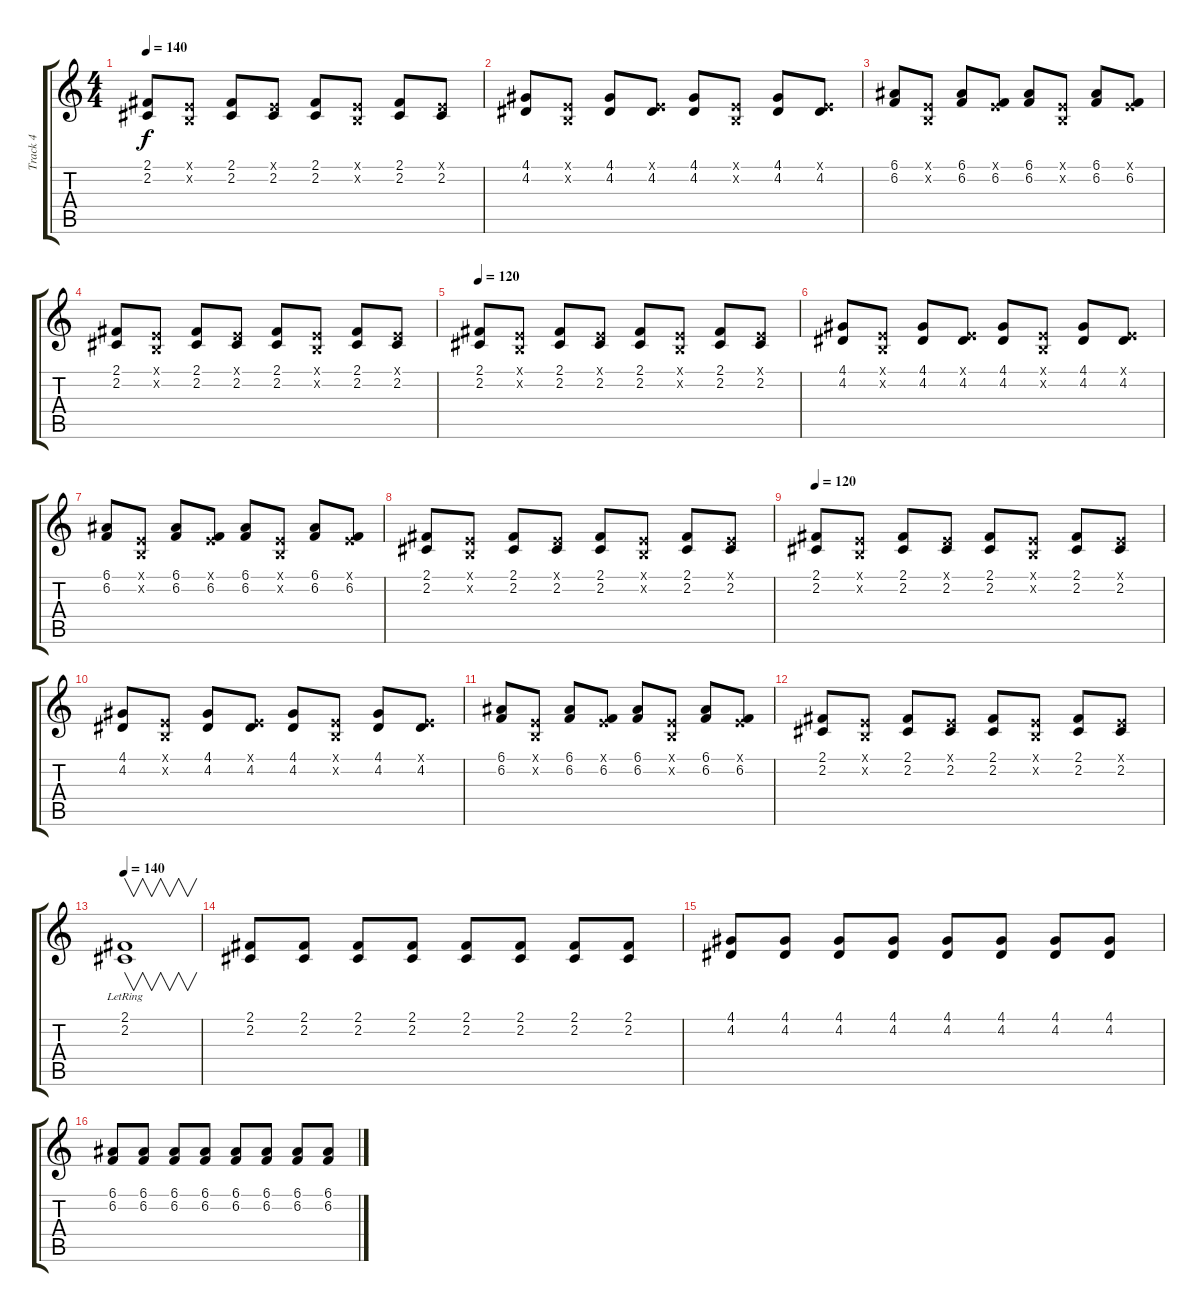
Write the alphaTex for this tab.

\track ("Track 4" "Track 4") {instrument drawbarorgan}
\staff {score tabs}
\tuning (E4 B3 G3 D3 A2 E2) {hide}
\ts (4 4)
\tempo 140
\clef g2
\ks c
(2.1 2.2).8{dy f} (0.1{x} 0.2{x}).8 (2.1 2.2).8 (0.1{x} 2.2).8 (2.1 2.2).8 (0.1{x} 0.2{x}).8 (2.1 2.2).8 (0.1{x} 2.2).8 |
(4.1 4.2).8 (0.1{x} 0.2{x}).8 (4.1 4.2).8 (0.1{x} 4.2).8 (4.1 4.2).8 (0.1{x} 0.2{x}).8 (4.1 4.2).8 (0.1{x} 4.2).8 |
(6.1 6.2).8 (0.1{x} 0.2{x}).8 (6.1 6.2).8 (0.1{x} 6.2).8 (6.1 6.2).8 (0.1{x} 0.2{x}).8 (6.1 6.2).8 (0.1{x} 6.2).8 |
(2.1 2.2).8 (0.1{x} 0.2{x}).8 (2.1 2.2).8 (0.1{x} 2.2).8 (2.1 2.2).8 (0.1{x} 0.2{x}).8 (2.1 2.2).8 (0.1{x} 2.2).8 |
\tempo 120
(2.1 2.2).8 (0.1{x} 0.2{x}).8 (2.1 2.2).8 (0.1{x} 2.2).8 (2.1 2.2).8 (0.1{x} 0.2{x}).8 (2.1 2.2).8 (0.1{x} 2.2).8 |
(4.1 4.2).8 (0.1{x} 0.2{x}).8 (4.1 4.2).8 (0.1{x} 4.2).8 (4.1 4.2).8 (0.1{x} 0.2{x}).8 (4.1 4.2).8 (0.1{x} 4.2).8 |
(6.1 6.2).8 (0.1{x} 0.2{x}).8 (6.1 6.2).8 (0.1{x} 6.2).8 (6.1 6.2).8 (0.1{x} 0.2{x}).8 (6.1 6.2).8 (0.1{x} 6.2).8 |
(2.1 2.2).8 (0.1{x} 0.2{x}).8 (2.1 2.2).8 (0.1{x} 2.2).8 (2.1 2.2).8 (0.1{x} 0.2{x}).8 (2.1 2.2).8 (0.1{x} 2.2).8 |
\tempo 120
(2.1 2.2).8 (0.1{x} 0.2{x}).8 (2.1 2.2).8 (0.1{x} 2.2).8 (2.1 2.2).8 (0.1{x} 0.2{x}).8 (2.1 2.2).8 (0.1{x} 2.2).8 |
(4.1 4.2).8 (0.1{x} 0.2{x}).8 (4.1 4.2).8 (0.1{x} 4.2).8 (4.1 4.2).8 (0.1{x} 0.2{x}).8 (4.1 4.2).8 (0.1{x} 4.2).8 |
(6.1 6.2).8 (0.1{x} 0.2{x}).8 (6.1 6.2).8 (0.1{x} 6.2).8 (6.1 6.2).8 (0.1{x} 0.2{x}).8 (6.1 6.2).8 (0.1{x} 6.2).8 |
(2.1 2.2).8 (0.1{x} 0.2{x}).8 (2.1 2.2).8 (0.1{x} 2.2).8 (2.1 2.2).8 (0.1{x} 0.2{x}).8 (2.1 2.2).8 (0.1{x} 2.2).8 |
\tempo 140
(2.1{lr} 2.2{lr}).1{v} |
(2.1 2.2).8 (2.1 2.2).8 (2.1 2.2).8 (2.1 2.2).8 (2.1 2.2).8 (2.1 2.2).8 (2.1 2.2).8 (2.1 2.2).8 |
(4.1 4.2).8 (4.1 4.2).8 (4.1 4.2).8 (4.1 4.2).8 (4.1 4.2).8 (4.1 4.2).8 (4.1 4.2).8 (4.1 4.2).8 |
(6.1 6.2).8 (6.1 6.2).8 (6.1 6.2).8 (6.1 6.2).8 (6.1 6.2).8 (6.1 6.2).8 (6.1 6.2).8 (6.1 6.2).8
